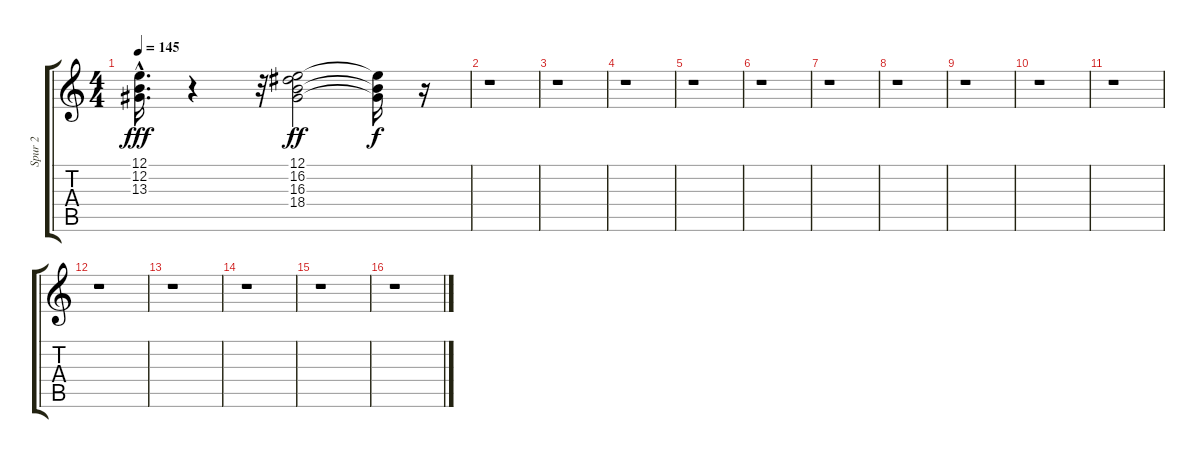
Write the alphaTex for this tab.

\track ("Spur 2" "Spur 2") {instrument synthbrass1}
\staff {score tabs}
\tuning (E4 B3 G3 D3 A2 E2) {hide}
\ts (4 4)
\tempo 145
\clef g2
\ks c
(12.1{hac} 12.2{hac} 13.3{hac}).16{d dy fff} r.4 r.32 (12.1 16.2 16.3 18.4).2{dy ff} (12.1{t} 16.3{t} 18.4{t}).16{dy f} r.16 |
r.1 |
r.1 |
r.1 |
r.1 |
r.1 |
r.1 |
r.1 |
r.1 |
r.1 |
r.1 |
r.1 |
r.1 |
r.1 |
r.1 |
r.1
